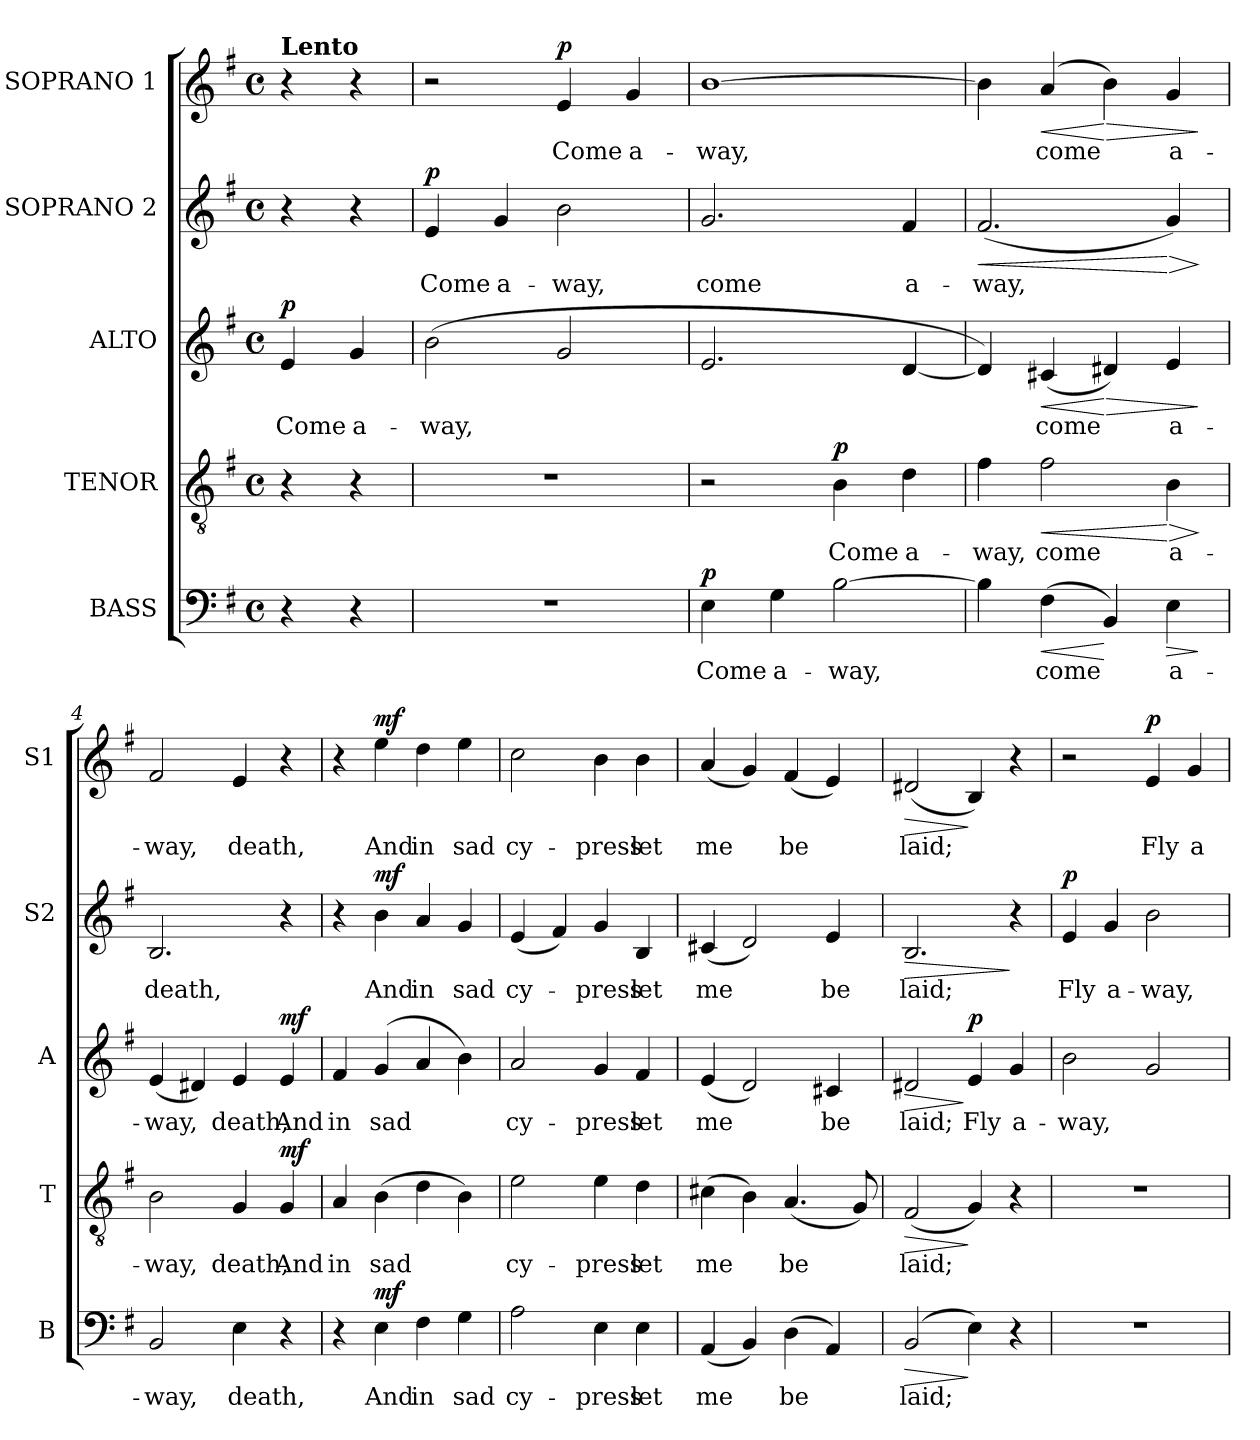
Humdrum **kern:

**kern	**text	**dynam	**kern	**text	**dynam	**kern	**text	**dynam	**kern	**text	**dynam	**kern	**text	**dynam
*part5	*part5	*part5	*part4	*part4	*part4	*part3	*part3	*part3	*part2	*part2	*part2	*part1	*part1	*part1
*staff5	*staff5	*staff5	*staff4	*staff4	*staff4	*staff3	*staff3	*staff3	*staff2	*staff2	*staff2	*staff1	*staff1	*staff1
*I"BASS	*	*	*I"TENOR	*	*	*I"ALTO	*	*	*I"SOPRANO 2	*	*	*I"SOPRANO 1	*	*
*I'B	*	*	*I'T	*	*	*I'A	*	*	*I'S2	*	*	*I'S1	*	*
*clefF4	*	*	*clefGv2	*	*	*clefG2	*	*	*clefG2	*	*	*clefG2	*	*
*	*	*	*ITrd7c12	*	*	*	*	*	*	*	*	*	*	*
*k[f#]	*	*	*k[f#]	*	*	*k[f#]	*	*	*k[f#]	*	*	*k[f#]	*	*
*e:	*	*	*e:	*	*	*e:	*	*	*e:	*	*	*e:	*	*
*M4/4	*	*	*M4/4	*	*	*M4/4	*	*	*M4/4	*	*	*M4/4	*	*
*met(c)	*	*	*met(c)	*	*	*met(c)	*	*	*met(c)	*	*	*met(c)	*	*
*MM60	*	*	*MM60	*	*	*MM60	*	*	*MM60	*	*	*MM60	*	*
=	=	=	=	=	=	=	=	=	=	=	=	=	=	=
!	!	!	!	!	!	!	!	!	!	!	!	!LO:TX:a:B:t=Lento	!	!
!	!	!	!	!	!	!	!LO:LY:b	!LO:DY:a	!	!	!	!	!	!
4r	.	.	4r	.	.	4e/	Come	p	4r	.	.	4r	.	.
!	!	!	!	!	!	!	!LO:LY:b	!	!	!	!	!	!	!
4r	.	.	4r	.	.	4g/	a-	.	4r	.	.	4r	.	.
=1	=1	=1	=1	=1	=1	=1	=1	=1	=1	=1	=1	=1	=1	=1
!	!	!	!	!	!	!	!LO:LY:b	!	!	!LO:LY:b	!LO:DY:a	!	!	!
1r	.	.	1r	.	.	(>2b\	-way,	.	4e/	Come	p	2r	.	.
!	!	!	!	!	!	!	!	!	!	!LO:LY:b	!	!	!	!
.	.	.	.	.	.	.	.	.	4g/	a-	.	.	.	.
!	!	!	!	!	!	!	!	!	!	!LO:LY:b	!	!	!LO:LY:b	!LO:DY:a
.	.	.	.	.	.	2g/	.	.	2b\	-way,	.	4e/	Come	p
!	!	!	!	!	!	!	!	!	!	!	!	!	!LO:LY:b	!
.	.	.	.	.	.	.	.	.	.	.	.	4g/	a-	.
=2	=2	=2	=2	=2	=2	=2	=2	=2	=2	=2	=2	=2	=2	=2
!	!LO:LY:b	!LO:DY:a	!	!	!	!	!	!	!	!LO:LY:b	!	!	!LO:LY:b	!
4E\	Come	p	2r	.	.	2.e/	.	.	2.g/	come	.	[>1b	-way,	.
!	!LO:LY:b	!	!	!	!	!	!	!	!	!	!	!	!	!
4G\	a-	.	.	.	.	.	.	.	.	.	.	.	.	.
!	!LO:LY:b	!	!	!LO:LY:b	!LO:DY:a	!	!	!	!	!	!	!	!	!
[>2B\	-way,	.	4BB\	Come	p	.	.	.	.	.	.	.	.	.
!	!	!	!	!LO:LY:b	!	!	!	!	!	!LO:LY:b	!	!	!	!
.	.	.	4D\	a-	.	[<4d/	.	.	4f#/	a-	.	.	.	.
=3	=3	=3	=3	=3	=3	=3	=3	=3	=3	=3	=3	=3	=3	=3
!	!	!	!	!LO:LY:b	!	!	!	!	!	!LO:LY:b	!LO:HP:b	!	!	!
4B\]	.	.	4F#\	-way,	.	4d/])	.	.	(<2.f#/	-way,	<	4b\]	.	.
!	!LO:LY:b	!LO:HP:b	!	!LO:LY:b	!LO:HP:b	!	!LO:LY:b	!LO:HP:b	!	!	!	!	!LO:LY:b	!LO:HP:b
(>4F#\	come	<	2F#\	come	<	(<4c#X/	come	<	.	.	.	(4a/	come	<
!	!	!	!	!	!	!	!	!LO:HP:n=1:b	!	!	!	!	!	!LO:HP:n=1:b
4BB/)	.	[	.	.	.	4d#X/)	.	[ >	.	.	.	4b\)	.	[ >
!	!LO:LY:b	!LO:HP:b	!	!LO:LY:b	!LO:HP:n=1:b	!	!LO:LY:b	!	!	!	!LO:HP:n=1:b	!	!LO:LY:b	!
4E\	a-	>	4BB\	a-	[ >	4e/	a-	.	4g/)	.	[ >	4g/	a-	.
.	.	]	.	.	]	.	.	]	.	.	]	.	.	]
=4	=4	=4	=4	=4	=4	=4	=4	=4	=4	=4	=4	=4	=4	=4
!	!LO:LY:b	!	!	!LO:LY:b	!	!	!LO:LY:b	!	!	!LO:LY:b	!	!	!LO:LY:b	!
2BB/	-way,	.	2BB\	-way,	.	(<4e/	-way,	.	2.B/	death,	.	2f#/	-way,	.
.	.	.	.	.	.	4d#X/)	.	.	.	.	.	.	.	.
!	!LO:LY:b	!	!	!LO:LY:b	!	!	!LO:LY:b	!	!	!	!	!	!LO:LY:b	!
4E\	death,	.	4GG/	death,	.	4e/	death,	.	.	.	.	4e/	death,	.
!	!	!	!	!LO:LY:b	!LO:DY:a	!	!LO:LY:b	!LO:DY:a	!	!	!	!	!	!
4r	.	.	4GG/	And	mf	4e/	And	mf	4r	.	.	4r	.	.
=5	=5	=5	=5	=5	=5	=5	=5	=5	=5	=5	=5	=5	=5	=5
!	!	!	!	!LO:LY:b	!	!	!LO:LY:b	!	!	!	!	!	!	!
4r	.	.	4AA/	in	.	4f#/	in	.	4r	.	.	4r	.	.
!	!LO:LY:b	!LO:DY:a	!	!LO:LY:b	!	!	!LO:LY:b	!	!	!LO:LY:b	!LO:DY:a	!	!LO:LY:b	!LO:DY:a
4E\	And	mf	(>4BB\	sad	.	(>4g/	sad	.	4b\	And	mf	4ee\	And	mf
!	!LO:LY:b	!	!	!	!	!	!	!	!	!LO:LY:b	!	!	!LO:LY:b	!
4F#\	in	.	4D\	.	.	4a/	.	.	4a/	in	.	4dd\	in	.
!	!LO:LY:b	!	!	!	!	!	!	!	!	!LO:LY:b	!	!	!LO:LY:b	!
4G\	sad	.	4BB\)	.	.	4b\)	.	.	4g/	sad	.	4ee\	sad	.
!!LO:LB:g=z
=6	=6	=6	=6	=6	=6	=6	=6	=6	=6	=6	=6	=6	=6	=6
!	!LO:LY:b	!	!	!LO:LY:b	!	!	!LO:LY:b	!	!	!LO:LY:b	!	!	!LO:LY:b	!
2A\	cy-	.	2E\	cy-	.	2a/	cy-	.	(<4e/	cy-	.	2cc\	cy-	.
.	.	.	.	.	.	.	.	.	4f#/)	.	.	.	.	.
!	!LO:LY:b	!	!	!LO:LY:b	!	!	!LO:LY:b	!	!	!LO:LY:b	!	!	!LO:LY:b	!
4E\	-press	.	4E\	-press	.	4g/	-press	.	4g/	-press	.	4b\	-press	.
!	!LO:LY:b	!	!	!LO:LY:b	!	!	!LO:LY:b	!	!	!LO:LY:b	!	!	!LO:LY:b	!
4E\	let	.	4D\	let	.	4f#/	let	.	4B/	let	.	4b\	let	.
=7	=7	=7	=7	=7	=7	=7	=7	=7	=7	=7	=7	=7	=7	=7
!	!LO:LY:b	!	!	!LO:LY:b	!	!	!LO:LY:b	!	!	!LO:LY:b	!	!	!LO:LY:b	!
(<4AA/	me	.	(>4C#X\	me	.	(<4e/	me	.	(<4c#X/	me	.	(<4a/	me	.
4BB/)	.	.	4BB\)	.	.	2d/)	.	.	2d/)	.	.	4g/)	.	.
!	!LO:LY:b	!	!	!LO:LY:b	!	!	!	!	!	!	!	!	!LO:LY:b	!
(>4D\	be	.	(<4.AA/	be	.	.	.	.	.	.	.	(<4f#/	be	.
!	!	!	!	!	!	!	!LO:LY:b	!	!	!LO:LY:b	!	!	!	!
4AA/)	.	.	.	.	.	4c#X/	be	.	4e/	be	.	4e/)	.	.
.	.	.	8GG/)	.	.	.	.	.	.	.	.	.	.	.
=8	=8	=8	=8	=8	=8	=8	=8	=8	=8	=8	=8	=8	=8	=8
!	!LO:LY:b	!LO:HP:b	!	!LO:LY:b	!LO:HP:b	!	!LO:LY:b	!LO:HP:b	!	!LO:LY:b	!LO:HP:b	!	!LO:LY:b	!LO:HP:b
(2BB/	laid;	>	(<2FF#/	laid;	>	2d#X/	laid;	>	2.B/	laid;	>	(<2d#X/	laid;	>
!	!	!	!	!	!	!	!LO:LY:b	!LO:DY:n=1:a	!	!	!	!	!	!
4E\)	.	]	4GG/)	.	]	4e/	Fly	] p	.	.	.	4B/)	.	]
!	!	!	!	!	!	!	!LO:LY:b	!	!	!	!	!	!	!
4r	.	.	4r	.	.	4g/	a-	.	4r	.	]	4r	.	.
=9	=9	=9	=9	=9	=9	=9	=9	=9	=9	=9	=9	=9	=9	=9
!	!	!	!	!	!	!	!LO:LY:b	!	!	!LO:LY:b	!LO:DY:a	!	!	!
1r	.	.	1r	.	.	2b\	-way,	.	4e/	Fly	p	2r	.	.
!	!	!	!	!	!	!	!	!	!	!LO:LY:b	!	!	!	!
.	.	.	.	.	.	.	.	.	4g/	a-	.	.	.	.
!	!	!	!	!	!	!	!	!	!	!LO:LY:b	!	!	!LO:LY:b	!LO:DY:a
.	.	.	.	.	.	2g/	.	.	2b\	-way,	.	4e/	Fly	p
!	!	!	!	!	!	!	!	!	!	!	!	!	!LO:LY:b	!
.	.	.	.	.	.	.	.	.	.	.	.	4g/	a-	.
=	=	=	=	=	=	=	=	=	=	=	=	=	=	=
*-	*-	*-	*-	*-	*-	*-	*-	*-	*-	*-	*-	*-	*-	*-
